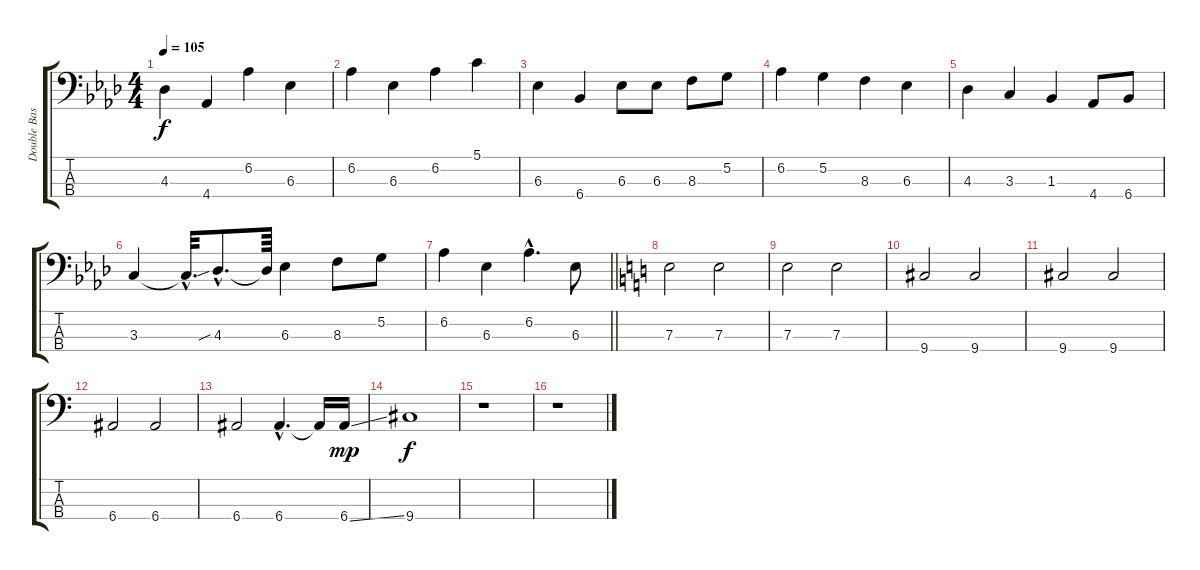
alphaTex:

\track ("Double Bass" "Double Bas") {instrument electricbassfinger}
\staff {score tabs}
\tuning (G2 D2 A1 E1) {hide}
\ts (4 4)
\tempo 105
\clef f4
\ks ab
4.3.4{dy f} 4.4.4 6.2.4 6.3.4 |
6.2.4 6.3.4 6.2.4 5.1.4 |
6.3.4 6.4.4 6.3.8 6.3.8 8.3.8 5.2.8 |
6.2.4 5.2.4 8.3.4 6.3.4 |
4.3.4 3.3.4 1.3.4 4.4.8 6.4.8 |
3.3.4 3.3{hac t}.32{d} 4.3{sib hac}.8{d} 4.3{t}.64 6.3.4 8.3.8 5.2.8 |
\barLineRight lightlight
6.2.4 6.3.4 6.2{hac}.4{d} 6.3.8 |
\ks c
7.3.2 7.3.2 |
7.3.2 7.3.2 |
9.4.2 9.4.2 |
9.4.2 9.4.2 |
6.4.2 6.4.2 |
6.4.2 6.4{hac}.4{d} 6.4{t}.16 6.4{ss}.16{dy mp} |
9.4.1{dy f} |
r.1 |
r.1
